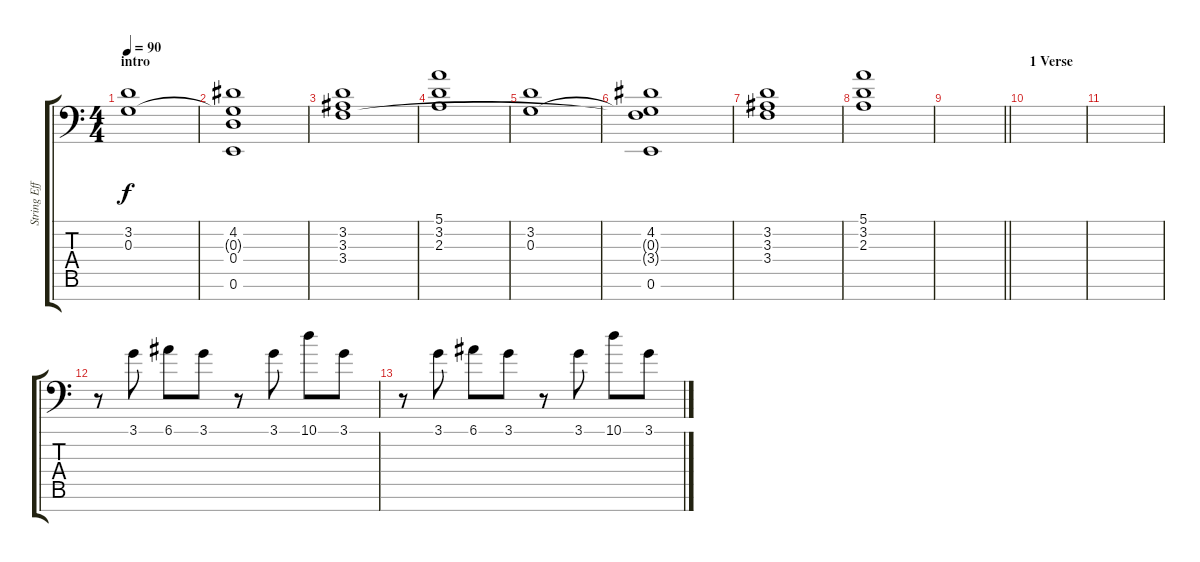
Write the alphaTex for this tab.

\track ("String Effect (left hand)" "String Eff") {instrument stringensemble2}
\staff {score tabs}
\tuning (E4 B3 G3 D3 A2 E2 C-1) {hide}
\ts (4 4)
\section ("" "intro")
\tempo 90
\clef f4
\ks c
(3.2 0.3).1{txt "" dy f instrument stringensemble2} |
(4.2 0.3{t} 0.4 0.6).1 |
(3.2 3.3 3.4).1 |
(5.1 3.2 2.3).1 |
(3.2 0.3).1{txt ""} |
(4.2 0.3{t} 3.4{t} 0.6).1 |
(3.2 3.3 3.4).1 |
(5.1 3.2 2.3).1 |
\barLineRight lightlight
|
\section ("" "1 Verse")
|
|
r.8 3.1.8{instrument stringensemble1} 6.1.8 3.1.8 r.8 3.1.8 10.1.8 3.1.8 |
r.8 3.1.8{instrument stringensemble1} 6.1.8 3.1.8 r.8 3.1.8 10.1.8 3.1.8
